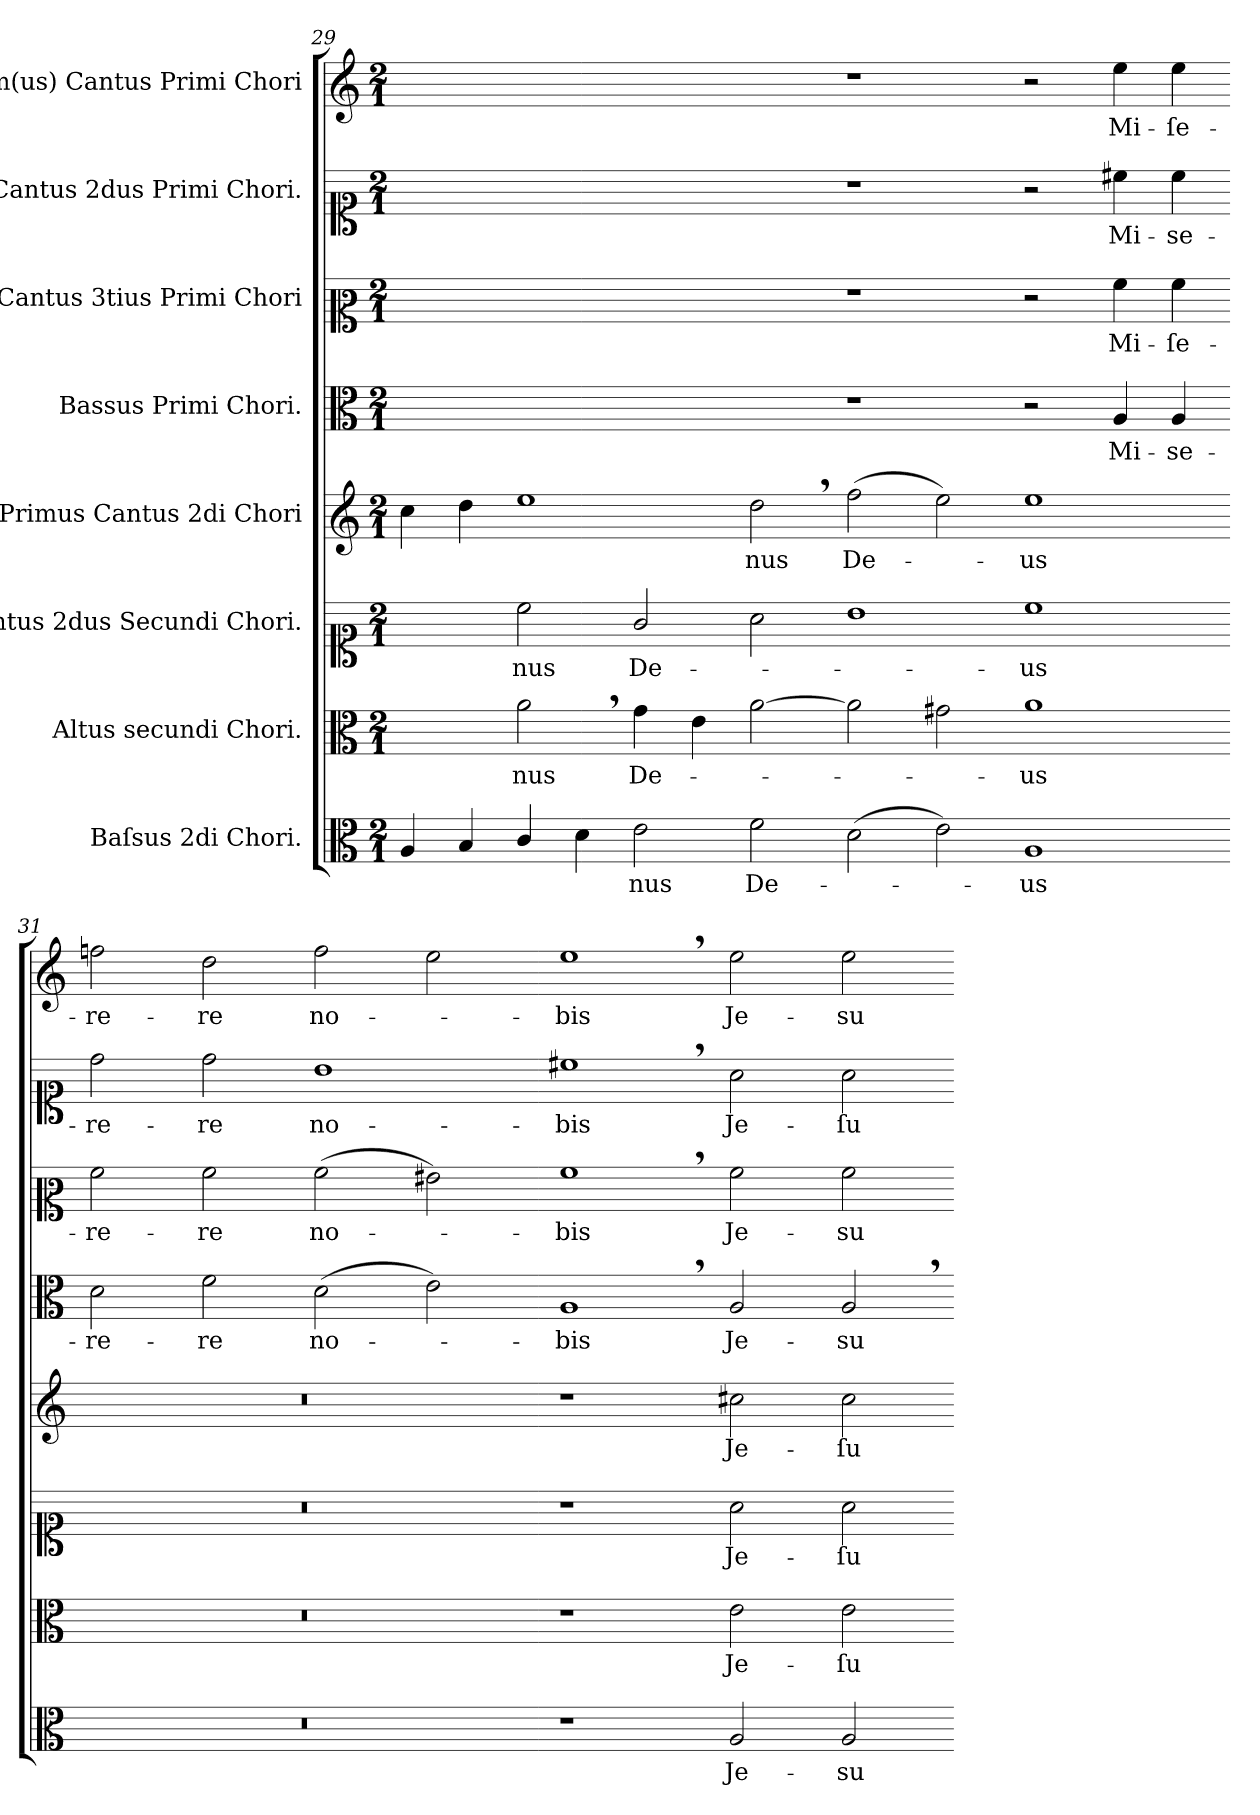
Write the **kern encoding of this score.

**kern	**text	**kern	**text	**kern	**text	**kern	**text	**kern	**text	**kern	**text	**kern	**text	**kern	**text
*part8	*part8	*part7	*part7	*part6	*part6	*part5	*part5	*part4	*part4	*part3	*part3	*part2	*part2	*part1	*part1
*staff8	*staff8	*staff7	*staff7	*staff6	*staff6	*staff5	*staff5	*staff4	*staff4	*staff3	*staff3	*staff2	*staff2	*staff1	*staff1
*I"Baſsus 2di Chori.	*	*I"Altus secundi Chori.	*	*I"Cantus 2dus Secundi Chori.	*	*I"Primus Cantus 2di Chori	*	*I"Bassus Primi Chori.	*	*I"Cantus 3tius Primi Chori	*	*I"Cantus 2dus Primi Chori.	*	*I"Im(us) Cantus Primi Chori	*
*clefC3	*	*clefC3	*	*clefC1	*	*clefG2	*	*clefC3	*	*clefC2	*	*clefC1	*	*clefG2	*
*k[]	*	*k[]	*	*k[]	*	*k[]	*	*k[]	*	*k[]	*	*k[]	*	*k[]	*
*M2/1	*	*M2/1	*	*M2/1	*	*M2/1	*	*M2/1	*	*M2/1	*	*M2/1	*	*M2/1	*
=29	=29	=29	=29	=29	=29	=29	=29	=29	=29	=29	=29	=29	=29	=29	=29
4A/	.	2ryy	.	2ryy	.	4cc\	.	0ryy	.	0ryy	.	0ryy	.	0ryy	.
4B/	.	.	.	.	.	4dd\	.	.	.	.	.	.	.	.	.
4c/	.	2a,<\	-nus	2cc\	-nus	1ee	.	.	.	.	.	.	.	.	.
4d\	.	.	.	.	.	.	.	.	.	.	.	.	.	.	.
2e\	-nus	4g\	De-	2g/	De-	.	.	.	.	.	.	.	.	.	.
.	.	4e\	.	.	.	.	.	.	.	.	.	.	.	.	.
2f\	De-	[2a\	.	2a\	.	2dd,<\	-nus	.	.	.	.	.	.	.	.
=30-	=30-	=30-	=30-	=30-	=30-	=30-	=30-	=30-	=30-	=30-	=30-	=30-	=30-	=30-	=30-
(2d\	.	2a\]	.	1b	.	(2ff\	De-	1r	.	1r	.	1r	.	1r	.
2e\)	.	2g#X\	.	.	.	2ee\)	.	.	.	.	.	.	.	.	.
1A	-us	1a	-us	1cc	-us	1ee	-us	2r	.	2r	.	2r	.	2r	.
.	.	.	.	.	.	.	.	4A/	Mi-	4a\	Mi-	4cc#X\	Mi-	4ee\	Mi-
.	.	.	.	.	.	.	.	4A/	se-	4a\	ſe-	4cc#\	se-	4ee\	ſe-
=31-	=31-	=31-	=31-	=31-	=31-	=31-	=31-	=31-	=31-	=31-	=31-	=31-	=31-	=31-	=31-
0r	.	0r	.	0r	.	0r	.	2d\	-re-	2a\	-re-	2dd\	-re-	2ffn\	-re-
.	.	.	.	.	.	.	.	2f\	-re	2a\	-re	2dd\	-re	2dd\	-re
.	.	.	.	.	.	.	.	(2d\	no-	(2a\	no-	1b	no-	2ff\	no-
.	.	.	.	.	.	.	.	2e\)	.	2g#X\)	.	.	.	2ee\	.
=32-	=32-	=32-	=32-	=32-	=32-	=32-	=32-	=32-	=32-	=32-	=32-	=32-	=32-	=32-	=32-
1r	.	1r	.	1r	.	1r	.	1A,<	-bis	1a,<	-bis	1cc#X,<	-bis	1ee,<	-bis
2A/	Je-	2e\	Je-	2a\	Je-	2cc#X\	Je-	2A/	Je-	2a\	Je-	2a\	Je-	2ee\	Je-
2A/	-su	2e\	-ſu	2a\	-ſu	2cc#\	-ſu	2A,</	-su	2a\	-su	2a\	-ſu	2ee\	-su
=-	=-	=-	=-	=-	=-	=-	=-	=-	=-	=-	=-	=-	=-	=-	=-
*-	*-	*-	*-	*-	*-	*-	*-	*-	*-	*-	*-	*-	*-	*-	*-
